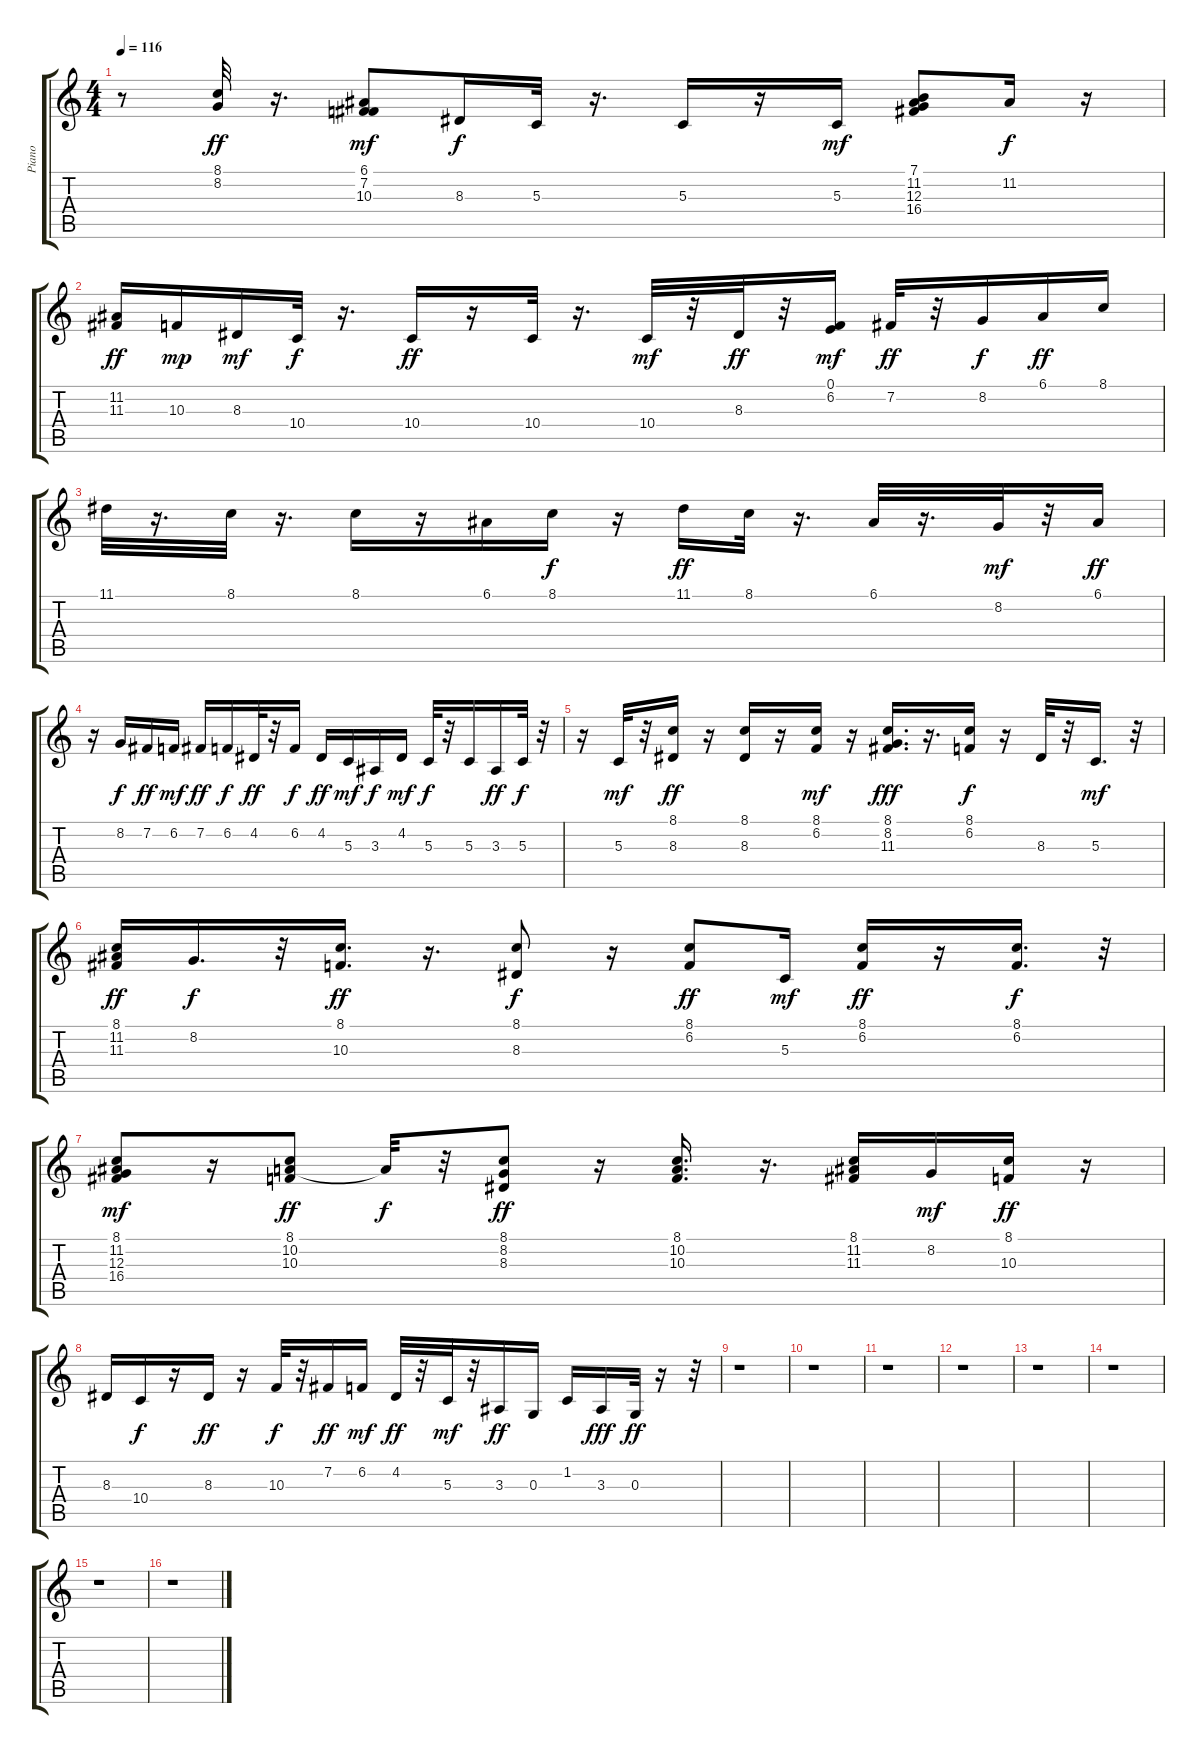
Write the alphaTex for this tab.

\track ("Piano" "Piano") {instrument electricgrandpiano}
\staff {score tabs}
\tuning (E4 B3 G3 D3 A2 E2) {hide}
\ts (4 4)
\tempo 116
\clef g2
\ks c
r.8{dy f} (8.1 8.2).32{dy ff} r.16{d} (6.1 7.2 10.3).8{dy mf} 8.3.16{dy f} 5.3.32 r.16{d} 5.3.16 r.16 5.3.16{dy mf} (7.1 11.2 12.3 16.4).8 11.2.16{dy f} r.16 |
(11.2 11.3).16{dy ff} 10.3.16{dy mp} 8.3.16{dy mf} 10.4.32{dy f} r.16{d} 10.4.16{dy ff} r.16 10.4.32 r.16{d} 10.4.32{dy mf} r.32 8.3.32{dy ff} r.32 (0.1 6.2).16{dy mf} 7.2.32{dy ff} r.32 8.2.16{dy f} 6.1.16{dy ff} 8.1.16 |
11.1.32 r.16{d} 8.1.32 r.16{d} 8.1.16 r.16 6.1.16 8.1.16{dy f} r.16 11.1.16{dy ff} 8.1.32 r.16{d} 6.1.32 r.16{d} 8.2.32{dy mf} r.32 6.1.16{dy ff} |
r.16 8.2.16{dy f} 7.2.16{dy ff} 6.2.16{dy mf} 7.2.16{dy ff} 6.2.16{dy f} 4.2.32{dy ff} r.32 6.2.16{dy f} 4.2.16{dy ff} 5.3.16{dy mf} 3.3.16{dy f} 4.2.16{dy mf} 5.3.32{dy f} r.32 5.3.16 3.3.16{dy ff} 5.3.32{dy f} r.32 |
r.16 5.3.32{dy mf} r.32 (8.1 8.3).16{dy ff} r.16 (8.1 8.3).16 r.16 (8.1 6.2).16{dy mf} r.16 (8.1 8.2 11.3).16{d dy fff} r.16{d} (8.1 6.2).16{dy f} r.16 8.3.32 r.32 5.3.16{d dy mf} r.32 |
(8.1 11.2 11.3).16{dy ff} 8.2.16{d dy f} r.32 (8.1 10.3).16{d dy ff} r.16{d} (8.1 8.3).8{dy f} r.16 (8.1 6.2).8{dy ff} 5.3.16{dy mf} (8.1 6.2).16{dy ff} r.16 (8.1 6.2).16{d dy f} r.32 |
(8.1 11.2 12.3 16.4).8{dy mf} r.16 (8.1 10.2 10.3).8{dy ff} 10.2{t}.32{dy f} r.32 (8.1 8.2 8.3).8{dy ff} r.16 (8.1 10.2 10.3).16{d} r.16{d} (8.1 11.2 11.3).16 8.2.16{dy mf} (8.1 10.3).16{dy ff} r.16 |
8.3.16 10.4.16{dy f} r.16 8.3.16{dy ff} r.16 10.3.32{dy f} r.32 7.2.16{dy ff} 6.2.16{dy mf} 4.2.32{dy ff} r.32 5.3.32{dy mf} r.32 3.3.16{dy ff} 0.3.16 1.2.16 3.3.16{dy fff} 0.3.32{dy ff} r.16 r.32 |
r.1 |
r.1 |
r.1 |
r.1 |
r.1 |
r.1 |
r.1 |
r.1
